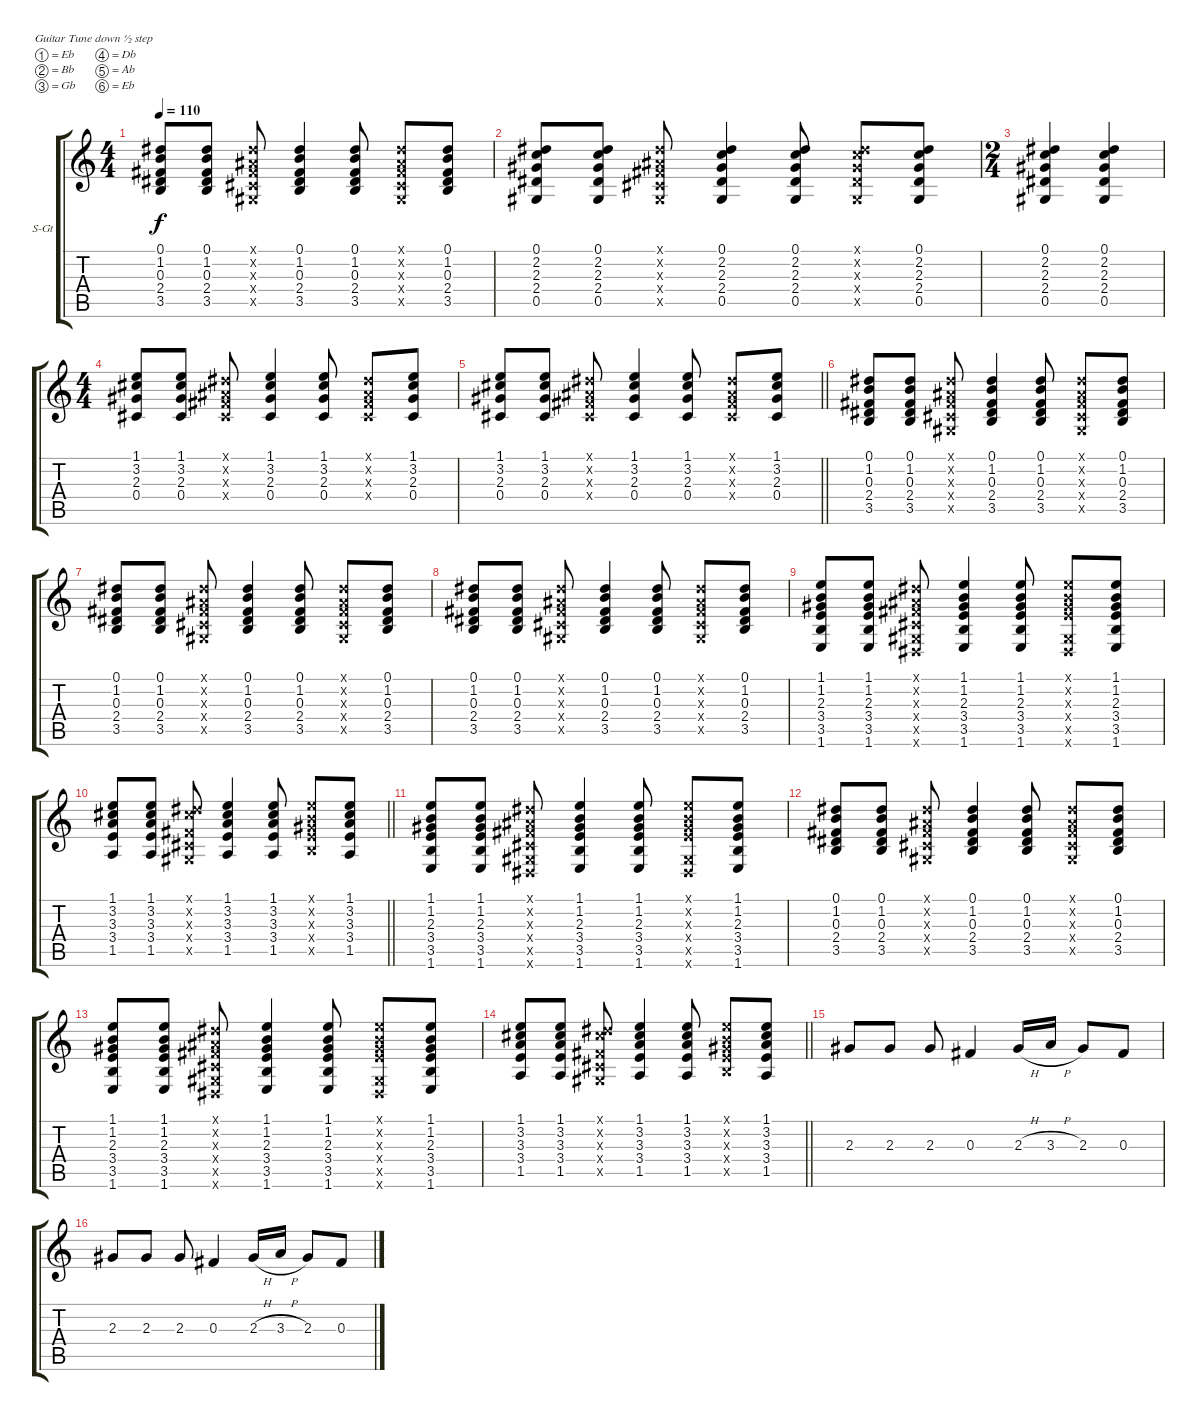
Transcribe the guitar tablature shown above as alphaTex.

\bracketExtendMode groupsimilarinstruments
\firstSystemTrackNameOrientation horizontal
\otherSystemsTrackNameOrientation horizontal
\track ("Steel Guitar" "S-Gt") {instrument acousticguitarsteel}
\staff {score tabs}
\tuning (Eb4 Bb3 Gb3 Db3 Ab2 Eb2)
\ts (4 4)
\tempo 110
\clef g2
\scale
0.256303
\ks c
(0.1 1.2 0.3 2.4 3.5).8{dy f} (0.1 1.2 0.3 2.4 3.5).8 (0.1{x} 0.2{x} 0.3{x} 0.4{x} 0.5{x}).8 (0.1 1.2 0.3 2.4 3.5).4 (0.1 1.2 0.3 2.4 3.5).8 (0.1{x} 0.2{x} 0.3{x} 0.4{x} 0.5{x}).8 (0.1 1.2 0.3 2.4 3.5).8 |
\scale
0.256303 (0.1 2.2 2.3 2.4 0.5).8 (0.1 2.2 2.3 2.4 0.5).8 (0.1{x} 0.2{x} 0.3{x} 0.4{x} 0.5{x}).8 (0.1 2.2 2.3 2.4 0.5).4 (0.1 2.2 2.3 2.4 0.5).8 (0.1{x} 2.2{x} 2.3{x} 2.4{x} 0.5{x}).8 (0.1 2.2 2.3 2.4 0.5).8 |
\ts (2 4)
\beaming (8 2 2 2 2)
\scale
0.487395 (0.1 2.2 2.3 2.4 0.5).4 (0.1 2.2 2.3 2.4 0.5).4 |
\ts (4 4)
\beaming (8 2 2 2 2)
\scale
0.487395 (1.1 3.2 2.3 0.4).8 (1.1 3.2 2.3 0.4).8 (0.1{x} 0.2{x} 0.3{x} 0.4{x}).8 (1.1 3.2 2.3 0.4).4 (1.1 3.2 2.3 0.4).8 (0.1{x} 0.2{x} 0.3{x} 0.4{x}).8 (1.1 3.2 2.3 0.4).8 |
\scale
0.256303
\barLineRight lightlight
(1.1 3.2 2.3 0.4).8 (1.1 3.2 2.3 0.4).8 (0.1{x} 0.2{x} 0.3{x} 0.4{x}).8 (1.1 3.2 2.3 0.4).4 (1.1 3.2 2.3 0.4).8 (0.1{x} 0.2{x} 0.3{x} 0.4{x}).8 (1.1 3.2 2.3 0.4).8 |
\scale
0.256303 (0.1 1.2 0.3 2.4 3.5).8 (0.1 1.2 0.3 2.4 3.5).8 (0.1{x} 0.2{x} 0.3{x} 0.4{x} 0.5{x}).8 (0.1 1.2 0.3 2.4 3.5).4 (0.1 1.2 0.3 2.4 3.5).8 (0.1{x} 0.2{x} 0.3{x} 0.4{x} 0.5{x}).8 (0.1 1.2 0.3 2.4 3.5).8 |
\scale
0.333333 (0.1 1.2 0.3 2.4 3.5).8 (0.1 1.2 0.3 2.4 3.5).8 (0.1{x} 0.2{x} 0.3{x} 0.4{x} 0.5{x}).8 (0.1 1.2 0.3 2.4 3.5).4 (0.1 1.2 0.3 2.4 3.5).8 (0.1{x} 0.2{x} 0.3{x} 0.4{x} 0.5{x}).8 (0.1 1.2 0.3 2.4 3.5).8 |
\scale
0.333333 (0.1 1.2 0.3 2.4 3.5).8 (0.1 1.2 0.3 2.4 3.5).8 (0.1{x} 0.2{x} 0.3{x} 0.4{x} 0.5{x}).8 (0.1 1.2 0.3 2.4 3.5).4 (0.1 1.2 0.3 2.4 3.5).8 (0.1{x} 0.2{x} 0.3{x} 0.4{x} 0.5{x}).8 (0.1 1.2 0.3 2.4 3.5).8 |
\scale
0.333333 (1.1 1.2 2.3 3.4 3.5 1.6).8 (1.1 1.2 2.3 3.4 3.5 1.6).8 (0.1{x} 0.2{x} 0.3{x} 0.4{x} 0.5{x} 0.6{x}).8 (1.1 1.2 2.3 3.4 3.5 1.6).4 (1.1 1.2 2.3 3.4 3.5 1.6).8 (1.1{x} 1.2{x} 2.3{x} 3.4{x} 0.5{x} 0.6{x}).8 (1.1 1.2 2.3 3.4 3.5 1.6).8 |
\scale
0.333333
\barLineRight lightlight
(1.1 3.2 3.3 3.4 1.5).8 (1.1 3.2 3.3 3.4 1.5).8 (0.1{x} 3.2{x} 0.3{x} 0.4{x} 0.5{x}).8 (1.1 3.2 3.3 3.4 1.5).4 (1.1 3.2 3.3 3.4 1.5).8 (1.1{x} 1.2{x} 2.3{x} 3.4{x} 3.5{x}).8 (1.1 3.2 3.3 3.4 1.5).8 |
\scale
0.333333 (1.1 1.2 2.3 3.4 3.5 1.6).8 (1.1 1.2 2.3 3.4 3.5 1.6).8 (0.1{x} 0.2{x} 0.3{x} 0.4{x} 0.5{x} 0.6{x}).8 (1.1 1.2 2.3 3.4 3.5 1.6).4 (1.1 1.2 2.3 3.4 3.5 1.6).8 (1.1{x} 1.2{x} 2.3{x} 3.4{x} 0.5{x} 0.6{x}).8 (1.1 1.2 2.3 3.4 3.5 1.6).8 |
\scale
0.333333 (0.1 1.2 0.3 2.4 3.5).8 (0.1 1.2 0.3 2.4 3.5).8 (0.1{x} 0.2{x} 0.3{x} 0.4{x} 0.5{x}).8 (0.1 1.2 0.3 2.4 3.5).4 (0.1 1.2 0.3 2.4 3.5).8 (0.1{x} 0.2{x} 0.3{x} 0.4{x} 0.5{x}).8 (0.1 1.2 0.3 2.4 3.5).8 |
\scale
0.333333 (1.1 1.2 2.3 3.4 3.5 1.6).8 (1.1 1.2 2.3 3.4 3.5 1.6).8 (0.1{x} 0.2{x} 0.3{x} 0.4{x} 0.5{x} 0.6{x}).8 (1.1 1.2 2.3 3.4 3.5 1.6).4 (1.1 1.2 2.3 3.4 3.5 1.6).8 (1.1{x} 1.2{x} 2.3{x} 3.4{x} 0.5{x} 0.6{x}).8 (1.1 1.2 2.3 3.4 3.5 1.6).8 |
\scale
0.333333
\barLineRight lightlight
(1.1 3.2 3.3 3.4 1.5).8 (1.1 3.2 3.3 3.4 1.5).8 (0.1{x} 3.2{x} 0.3{x} 0.4{x} 0.5{x}).8 (1.1 3.2 3.3 3.4 1.5).4 (1.1 3.2 3.3 3.4 1.5).8 (1.1{x} 1.2{x} 2.3{x} 3.4{x} 3.5{x}).8 (1.1 3.2 3.3 3.4 1.5).8 |
\scale
0.333333 2.3.8 2.3.8 2.3.8 0.3.4 2.3{h}.16 3.3{h}.16 2.3.8 0.3.8 |
\scale
0.333333 2.3.8 2.3.8 2.3.8 0.3.4 2.3{h}.16 3.3{h}.16 2.3.8 0.3.8
